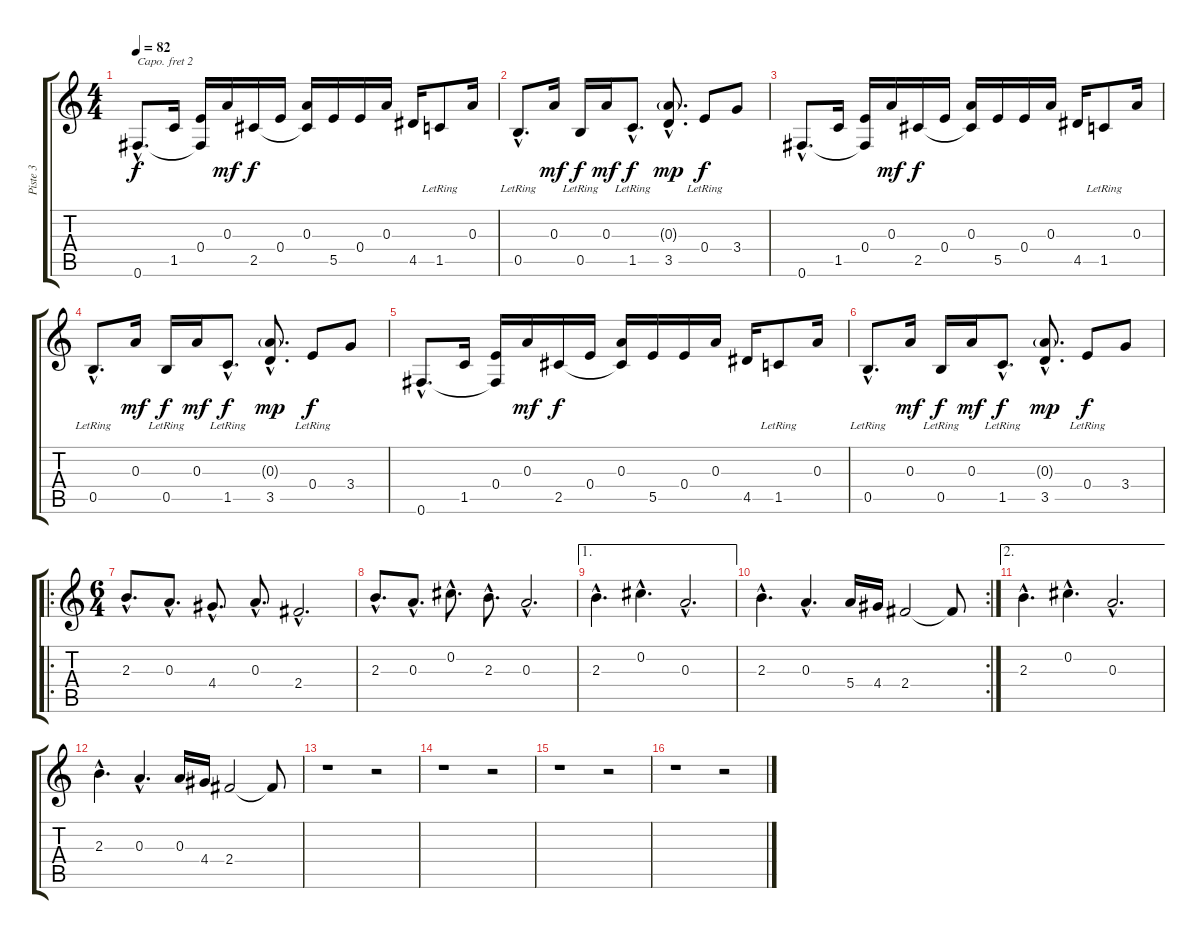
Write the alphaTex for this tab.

\track ("Piste 3" "Piste 3") {instrument electricguitarjazz}
\staff {score tabs}
\capo 2
\tuning (E4 B3 G3 D3 A2 E2) {hide}
\ts (4 4)
\tempo 82
\clef g2
\ks c
0.6{hac}.8{d dy f} 1.5.16 (0.4 0.6{t}).16 0.3.16{dy mf} 2.5.16{dy f} 0.4.16 (0.3 2.5{t}).16 5.5.16 0.4.16 0.3.16 4.5.16 1.5{lr}.8 0.3.16 |
0.5{hac lr}.8{d} 0.3.16{dy mf} 0.5{lr}.16{dy f} 0.3.16{dy mf} 1.5{hac lr}.8{d dy f} (0.3{g hac} 3.5{hac}).8{d dy mp} 0.4{lr}.8{dy f} 3.4.8 |
0.6{hac}.8{d} 1.5.16 (0.4 0.6{t}).16 0.3.16{dy mf} 2.5.16{dy f} 0.4.16 (0.3 2.5{t}).16 5.5.16 0.4.16 0.3.16 4.5.16 1.5{lr}.8 0.3.16 |
0.5{hac lr}.8{d} 0.3.16{dy mf} 0.5{lr}.16{dy f} 0.3.16{dy mf} 1.5{hac lr}.8{d dy f} (0.3{g hac} 3.5{hac}).8{d dy mp} 0.4{lr}.8{dy f} 3.4.8 |
0.6{hac}.8{d} 1.5.16 (0.4 0.6{t}).16 0.3.16{dy mf} 2.5.16{dy f} 0.4.16 (0.3 2.5{t}).16 5.5.16 0.4.16 0.3.16 4.5.16 1.5{lr}.8 0.3.16 |
0.5{hac lr}.8{d} 0.3.16{dy mf} 0.5{lr}.16{dy f} 0.3.16{dy mf} 1.5{hac lr}.8{d dy f} (0.3{g hac} 3.5{hac}).8{d dy mp} 0.4{lr}.8{dy f} 3.4.8 |
\ro
\ts (6 4)
2.3{hac}.8{d} 0.3{hac}.8{d} 4.4{hac}.8{d} 0.3{hac}.8{d} 2.4{hac}.2{d} |
2.3{hac}.8{d} 0.3{hac}.8{d} 0.2{hac}.8{d} 2.3{hac}.8{d} 0.3{hac}.2{d} |
\ae 1
2.3{hac}.4{d} 0.2{hac}.4{d} 0.3{hac}.2{d} |
\rc 2
2.3{hac}.4{d} 0.3{hac}.4{d} 5.4.16 4.4.16 2.4.2 2.4{t}.8 |
\ae 2
2.3{hac}.4{d} 0.2{hac}.4{d} 0.3{hac}.2{d} |
2.3{hac}.4{d} 0.3{hac}.4{d} 0.3.16 4.4.16 2.4.2 2.4{t}.8 |
r.1 r.2 |
r.1 r.2 |
r.1 r.2 |
r.1 r.2
